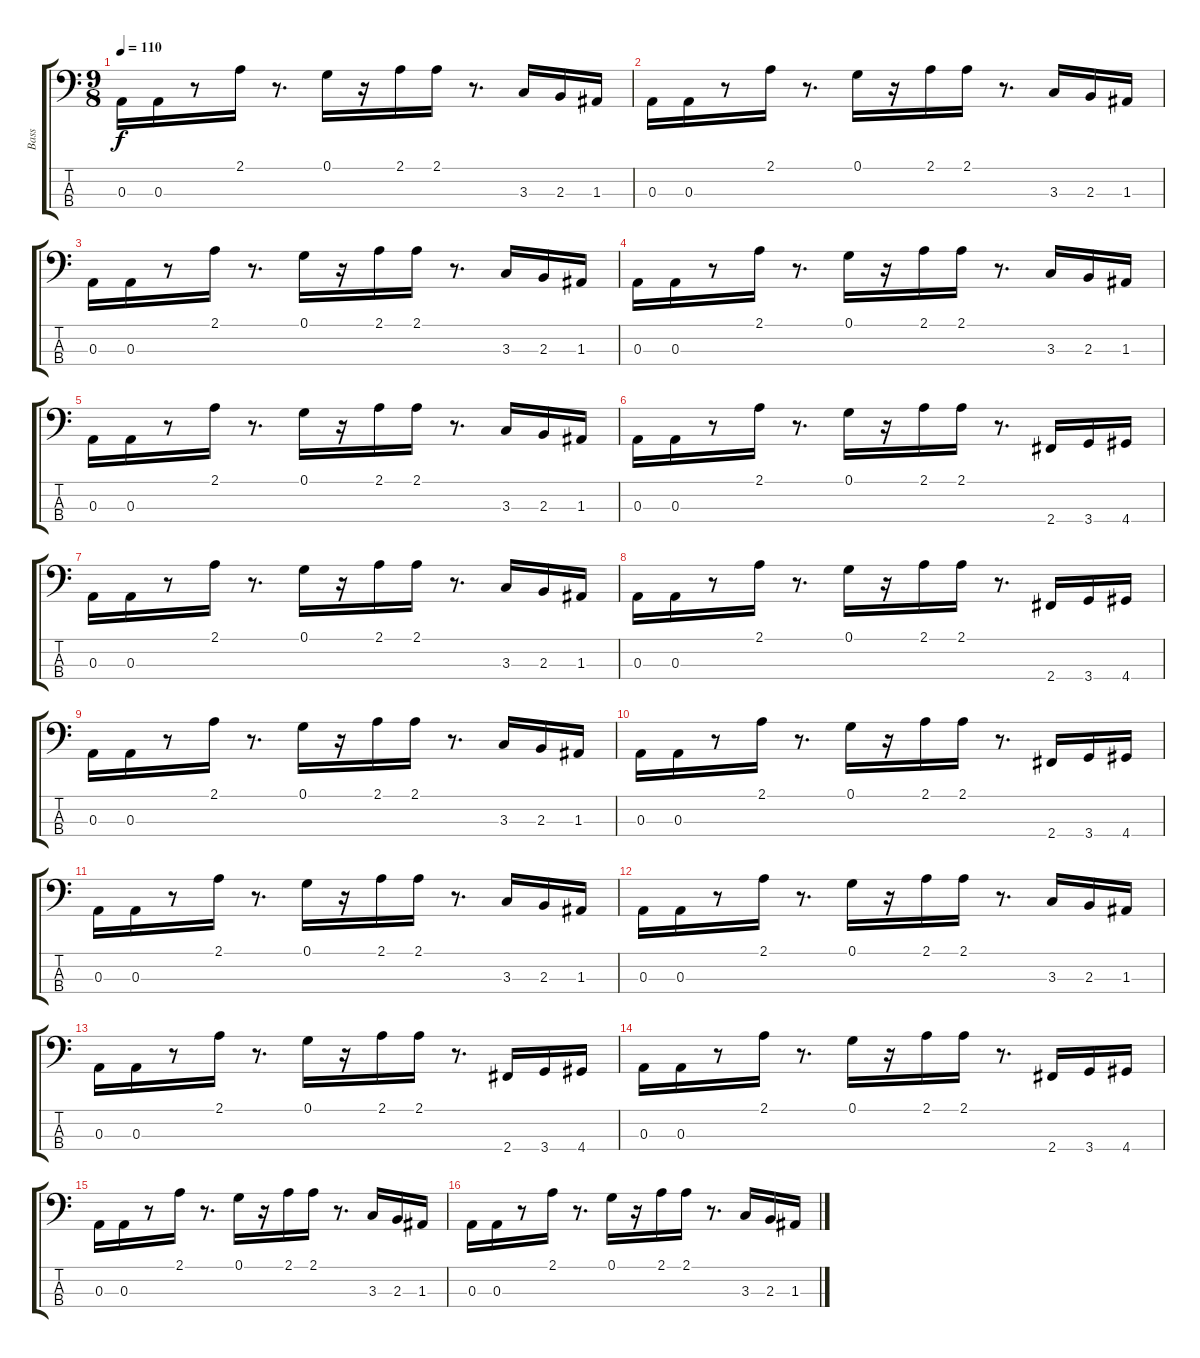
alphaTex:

\track ("Bass" "Bass") {instrument electricbassfinger}
\staff {score tabs}
\tuning (G2 D2 A1 E1) {hide}
\ts (9 8)
\tempo 110
\clef f4
\ks c
0.3.16{dy f} 0.3.16 r.8 2.1.16 r.8{d} 0.1.16 r.16 2.1.16 2.1.16 r.8{d} 3.3.16 2.3.16 1.3.16 |
0.3.16 0.3.16 r.8 2.1.16 r.8{d} 0.1.16 r.16 2.1.16 2.1.16 r.8{d} 3.3.16 2.3.16 1.3.16 |
0.3.16 0.3.16 r.8 2.1.16 r.8{d} 0.1.16 r.16 2.1.16 2.1.16 r.8{d} 3.3.16 2.3.16 1.3.16 |
0.3.16 0.3.16 r.8 2.1.16 r.8{d} 0.1.16 r.16 2.1.16 2.1.16 r.8{d} 3.3.16 2.3.16 1.3.16 |
0.3.16 0.3.16 r.8 2.1.16 r.8{d} 0.1.16 r.16 2.1.16 2.1.16 r.8{d} 3.3.16 2.3.16 1.3.16 |
0.3.16 0.3.16 r.8 2.1.16 r.8{d} 0.1.16 r.16 2.1.16 2.1.16 r.8{d} 2.4.16 3.4.16 4.4.16 |
0.3.16 0.3.16 r.8 2.1.16 r.8{d} 0.1.16 r.16 2.1.16 2.1.16 r.8{d} 3.3.16 2.3.16 1.3.16 |
0.3.16 0.3.16 r.8 2.1.16 r.8{d} 0.1.16 r.16 2.1.16 2.1.16 r.8{d} 2.4.16 3.4.16 4.4.16 |
0.3.16 0.3.16 r.8 2.1.16 r.8{d} 0.1.16 r.16 2.1.16 2.1.16 r.8{d} 3.3.16 2.3.16 1.3.16 |
0.3.16 0.3.16 r.8 2.1.16 r.8{d} 0.1.16 r.16 2.1.16 2.1.16 r.8{d} 2.4.16 3.4.16 4.4.16 |
0.3.16 0.3.16 r.8 2.1.16 r.8{d} 0.1.16 r.16 2.1.16 2.1.16 r.8{d} 3.3.16 2.3.16 1.3.16 |
0.3.16 0.3.16 r.8 2.1.16 r.8{d} 0.1.16 r.16 2.1.16 2.1.16 r.8{d} 3.3.16 2.3.16 1.3.16 |
0.3.16 0.3.16 r.8 2.1.16 r.8{d} 0.1.16 r.16 2.1.16 2.1.16 r.8{d} 2.4.16 3.4.16 4.4.16 |
0.3.16 0.3.16 r.8 2.1.16 r.8{d} 0.1.16 r.16 2.1.16 2.1.16 r.8{d} 2.4.16 3.4.16 4.4.16 |
0.3.16 0.3.16 r.8 2.1.16 r.8{d} 0.1.16 r.16 2.1.16 2.1.16 r.8{d} 3.3.16 2.3.16 1.3.16 |
0.3.16 0.3.16 r.8 2.1.16 r.8{d} 0.1.16 r.16 2.1.16 2.1.16 r.8{d} 3.3.16 2.3.16 1.3.16
